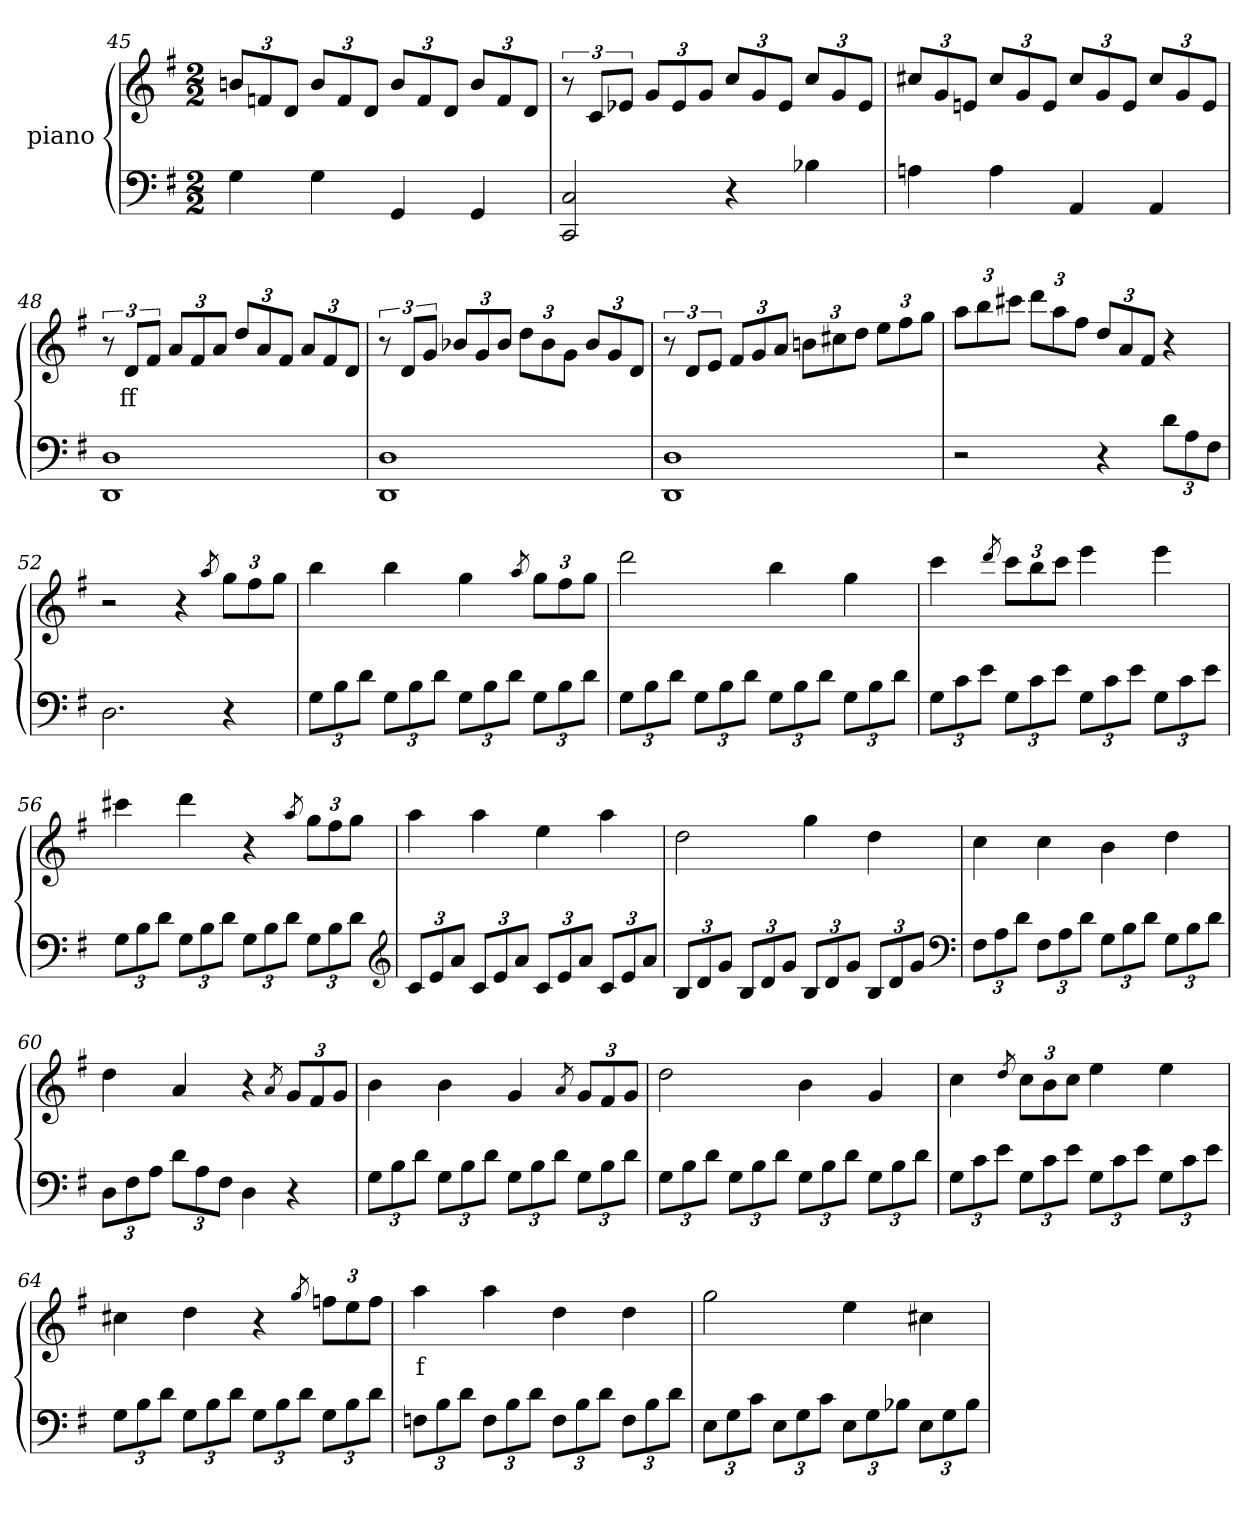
**kern	**kern	**text
*part2	*part1	*part1
*staff2	*staff1	*staff1
*I"piano	*I"piano	*
*clefF4	*clefG2	*
*k[f#]	*k[f#]	*
*G:	*G:	*
*M2/2	*M2/2	*
=45	=45	=45
4G\	12bn/L	.
.	12fn/	.
.	12d/J	.
4G\	12b/L	.
.	12f/	.
.	12d/J	.
4GG/	12b/L	.
.	12f/	.
.	12d/J	.
4GG/	12b/L	.
.	12f/	.
.	12d/J	.
=46	=46	=46
2CC/ 2C/	12r	.
.	12c/L	.
.	12e-X/J	.
.	12g/L	.
.	12e-/	.
.	12g/J	.
4r	12cc/L	.
.	12g/	.
.	12e-/J	.
4B-X\	12cc/L	.
.	12g/	.
.	12e-/J	.
=47	=47	=47
4An\	12cc#X/L	.
.	12g/	.
.	12en/J	.
4A\	12cc#/L	.
.	12g/	.
.	12e/J	.
4AA/	12cc#/L	.
.	12g/	.
.	12e/J	.
4AA/	12cc#/L	.
.	12g/	.
.	12e/J	.
=48	=48	=48
1DD 1D	12r	.
.	12d/L	ff
.	12f#/J	.
.	12a/L	.
.	12f#/	.
.	12a/J	.
.	12dd/L	.
.	12a/	.
.	12f#/J	.
.	12a/L	.
.	12f#/	.
.	12d/J	.
=49	=49	=49
1DD 1D	12r	.
.	12d/L	.
.	12g/J	.
.	12b-X/L	.
.	12g/	.
.	12b-/J	.
.	12dd\L	.
.	12b-\	.
.	12g\J	.
.	12b-/L	.
.	12g/	.
.	12d/J	.
=50	=50	=50
1DD 1D	12r	.
.	12d/L	.
.	12e/J	.
.	12f#/L	.
.	12g/	.
.	12a/J	.
.	12bn\L	.
.	12cc#X\	.
.	12dd\J	.
.	12ee\L	.
.	12ff#\	.
.	12gg\J	.
=51	=51	=51
2r	12aa\L	.
.	12bb\	.
.	12ccc#X\J	.
.	12ddd\L	.
.	12aa\	.
.	12ff#\J	.
4r	12dd/L	.
.	12a/	.
.	12f#/J	.
12d\L	4r	.
12A\	.	.
12F#\J	.	.
=52	=52	=52
2.D\	2r	.
.	4r	.
.	8qaa/	.
4r	12gg\L	.
.	12ff#\	.
.	12gg\J	.
=53	=53	=53
12G\L	4bb\	.
12B\	.	.
12d\J	.	.
12G\L	4bb\	.
12B\	.	.
12d\J	.	.
12G\L	4gg\	.
12B\	.	.
12d\J	.	.
.	8qaa/	.
12G\L	12gg\L	.
12B\	12ff#\	.
12d\J	12gg\J	.
=54	=54	=54
12G\L	2ddd\	.
12B\	.	.
12d\J	.	.
12G\L	.	.
12B\	.	.
12d\J	.	.
12G\L	4bb\	.
12B\	.	.
12d\J	.	.
12G\L	4gg\	.
12B\	.	.
12d\J	.	.
=55	=55	=55
12G\L	4ccc\	.
12c\	.	.
12e\J	.	.
.	8qddd/	.
12G\L	12ccc\L	.
12c\	12bb\	.
12e\J	12ccc\J	.
12G\L	4eee\	.
12c\	.	.
12e\J	.	.
12G\L	4eee\	.
12c\	.	.
12e\J	.	.
=56	=56	=56
12G\L	4ccc#X\	.
12B\	.	.
12d\J	.	.
12G\L	4ddd\	.
12B\	.	.
12d\J	.	.
12G\L	4r	.
12B\	.	.
12d\J	.	.
.	8qaa/	.
12G\L	12gg\L	.
12B\	12ff#\	.
12d\J	12gg\J	.
*clefG2	*	*
=57	=57	=57
12c/L	4aa\	.
12e/	.	.
12a/J	.	.
12c/L	4aa\	.
12e/	.	.
12a/J	.	.
12c/L	4ee\	.
12e/	.	.
12a/J	.	.
12c/L	4aa\	.
12e/	.	.
12a/J	.	.
=58	=58	=58
12B/L	2dd\	.
12d/	.	.
12g/J	.	.
12B/L	.	.
12d/	.	.
12g/J	.	.
12B/L	4gg\	.
12d/	.	.
12g/J	.	.
12B/L	4dd\	.
12d/	.	.
12g/J	.	.
*clefF4	*	*
=59	=59	=59
12F#\L	4cc\	.
12A\	.	.
12d\J	.	.
12F#\L	4cc\	.
12A\	.	.
12d\J	.	.
12G\L	4b\	.
12B\	.	.
12d\J	.	.
12G\L	4dd\	.
12B\	.	.
12d\J	.	.
=60	=60	=60
12D\L	4dd\	.
12F#\	.	.
12A\J	.	.
12d\L	4a/	.
12A\	.	.
12F#\J	.	.
4D\	4r	.
.	8qa/	.
4r	12g/L	.
.	12f#/	.
.	12g/J	.
=61	=61	=61
12G\L	4b\	.
12B\	.	.
12d\J	.	.
12G\L	4b\	.
12B\	.	.
12d\J	.	.
12G\L	4g/	.
12B\	.	.
12d\J	.	.
.	8qa/	.
12G\L	12g/L	.
12B\	12f#/	.
12d\J	12g/J	.
=62	=62	=62
12G\L	2dd\	.
12B\	.	.
12d\J	.	.
12G\L	.	.
12B\	.	.
12d\J	.	.
12G\L	4b\	.
12B\	.	.
12d\J	.	.
12G\L	4g/	.
12B\	.	.
12d\J	.	.
=63	=63	=63
12G\L	4cc\	.
12c\	.	.
12e\J	.	.
.	8qdd/	.
12G\L	12cc\L	.
12c\	12b\	.
12e\J	12cc\J	.
12G\L	4ee\	.
12c\	.	.
12e\J	.	.
12G\L	4ee\	.
12c\	.	.
12e\J	.	.
=64	=64	=64
12G\L	4cc#X\	.
12B\	.	.
12d\J	.	.
12G\L	4dd\	.
12B\	.	.
12d\J	.	.
12G\L	4r	.
12B\	.	.
12d\J	.	.
.	8qgg/	.
12G\L	12ffn\L	.
12B\	12ee\	.
12d\J	12ff\J	.
=65	=65	=65
12Fn\L	4aa\	f
12B\	.	.
12d\J	.	.
12F\L	4aa\	.
12B\	.	.
12d\J	.	.
12F\L	4dd\	.
12B\	.	.
12d\J	.	.
12F\L	4dd\	.
12B\	.	.
12d\J	.	.
=66	=66	=66
12E\L	2gg\	.
12G\	.	.
12c\J	.	.
12E\L	.	.
12G\	.	.
12c\J	.	.
12E\L	4ee\	.
12G\	.	.
12B-X\J	.	.
12E\L	4cc#X\	.
12G\	.	.
12B-\J	.	.
=	=	=
*-	*-	*-
